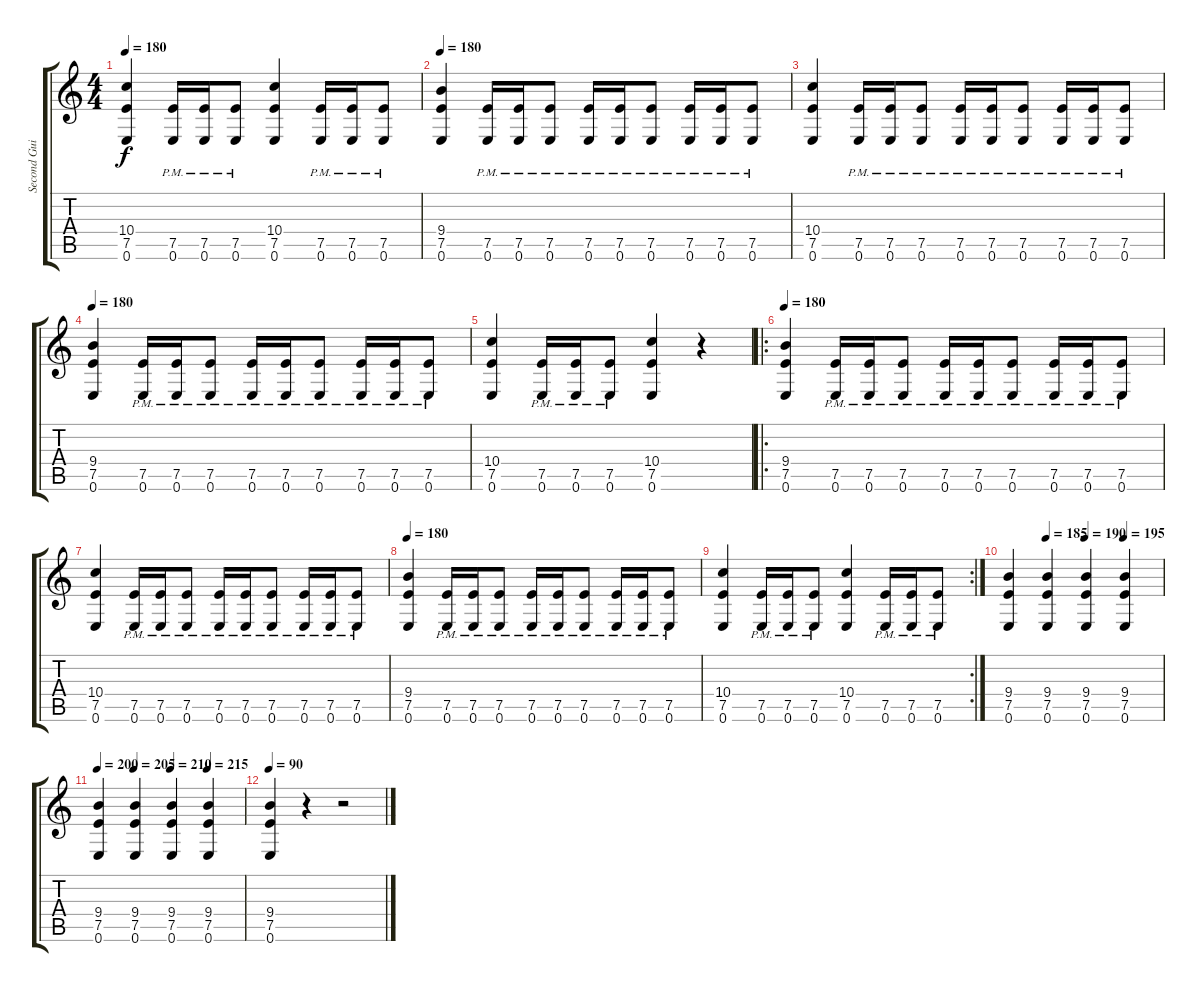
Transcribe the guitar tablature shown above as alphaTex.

\track ("Second Guitar" "Second Gui") {instrument distortionguitar}
\staff {score tabs}
\tuning (E4 B3 G3 D3 A2 E2) {hide}
\ts (4 4)
\tempo 180
\clef g2
\ks c
(10.4 7.5 0.6).4{dy f instrument distortionguitar} (7.5{pm} 0.6{pm}).16 (7.5{pm} 0.6{pm}).16 (7.5{pm} 0.6{pm}).8 (10.4 7.5 0.6).4{instrument distortionguitar} (7.5{pm} 0.6{pm}).16 (7.5{pm} 0.6{pm}).16 (7.5{pm} 0.6{pm}).8 |
\tempo 180
(9.4 7.5 0.6).4{instrument distortionguitar} (7.5{pm} 0.6{pm}).16 (7.5{pm} 0.6{pm}).16 (7.5{pm} 0.6{pm}).8 (7.5{pm} 0.6{pm}).16 (7.5{pm} 0.6{pm}).16 (7.5{pm} 0.6{pm}).8 (7.5{pm} 0.6{pm}).16 (7.5{pm} 0.6{pm}).16 (7.5{pm} 0.6{pm}).8 |
(10.4 7.5 0.6).4{instrument distortionguitar} (7.5{pm} 0.6{pm}).16 (7.5{pm} 0.6{pm}).16 (7.5{pm} 0.6{pm}).8 (7.5{pm} 0.6{pm}).16 (7.5{pm} 0.6{pm}).16 (7.5{pm} 0.6{pm}).8 (7.5{pm} 0.6{pm}).16 (7.5{pm} 0.6{pm}).16 (7.5{pm} 0.6{pm}).8 |
\tempo 180
(9.4 7.5 0.6).4 (7.5{pm} 0.6{pm}).16 (7.5{pm} 0.6{pm}).16 (7.5{pm} 0.6{pm}).8 (7.5{pm} 0.6{pm}).16 (7.5{pm} 0.6{pm}).16 (7.5{pm} 0.6{pm}).8 (7.5{pm} 0.6{pm}).16 (7.5{pm} 0.6{pm}).16 (7.5{pm} 0.6{pm}).8 |
(10.4 7.5 0.6).4{instrument distortionguitar} (7.5{pm} 0.6{pm}).16 (7.5{pm} 0.6{pm}).16 (7.5{pm} 0.6{pm}).8 (10.4 7.5 0.6).4{instrument distortionguitar} r.4 |
\ro
\tempo 180
(9.4 7.5 0.6).4{instrument distortionguitar} (7.5{pm} 0.6{pm}).16 (7.5{pm} 0.6{pm}).16 (7.5{pm} 0.6{pm}).8 (7.5{pm} 0.6{pm}).16 (7.5{pm} 0.6{pm}).16 (7.5{pm} 0.6{pm}).8 (7.5{pm} 0.6{pm}).16 (7.5{pm} 0.6{pm}).16 (7.5{pm} 0.6{pm}).8 |
(10.4 7.5 0.6).4{instrument distortionguitar} (7.5{pm} 0.6{pm}).16 (7.5{pm} 0.6{pm}).16 (7.5{pm} 0.6{pm}).8 (7.5{pm} 0.6{pm}).16 (7.5{pm} 0.6{pm}).16 (7.5{pm} 0.6{pm}).8 (7.5{pm} 0.6{pm}).16 (7.5{pm} 0.6{pm}).16 (7.5{pm} 0.6{pm}).8 |
\tempo 180
(9.4 7.5 0.6).4 (7.5{pm} 0.6{pm}).16 (7.5{pm} 0.6{pm}).16 (7.5{pm} 0.6{pm}).8 (7.5{pm} 0.6{pm}).16 (7.5{pm} 0.6{pm}).16 (7.5{pm} 0.6{pm}).8 (7.5{pm} 0.6{pm}).16 (7.5{pm} 0.6{pm}).16 (7.5{pm} 0.6{pm}).8 |
\rc 2
(10.4 7.5 0.6).4{instrument distortionguitar} (7.5{pm} 0.6{pm}).16 (7.5{pm} 0.6{pm}).16 (7.5{pm} 0.6{pm}).8 (10.4 7.5 0.6).4{instrument distortionguitar} (7.5{pm} 0.6{pm}).16 (7.5{pm} 0.6{pm}).16 (7.5{pm} 0.6{pm}).8 |
\tempo (185 0.25)
\tempo (190 0.5)
\tempo (195 0.75)
(9.4 7.5 0.6).4 (9.4 7.5 0.6).4 (9.4 7.5 0.6).4 (9.4 7.5 0.6).4 |
\tempo 200
\tempo (205 0.25)
\tempo (210 0.5)
\tempo (215 0.75)
(9.4 7.5 0.6).4 (9.4 7.5 0.6).4 (9.4 7.5 0.6).4 (9.4 7.5 0.6).4 |
\tempo 90
(9.4 7.5 0.6).4 r.4 r.2
